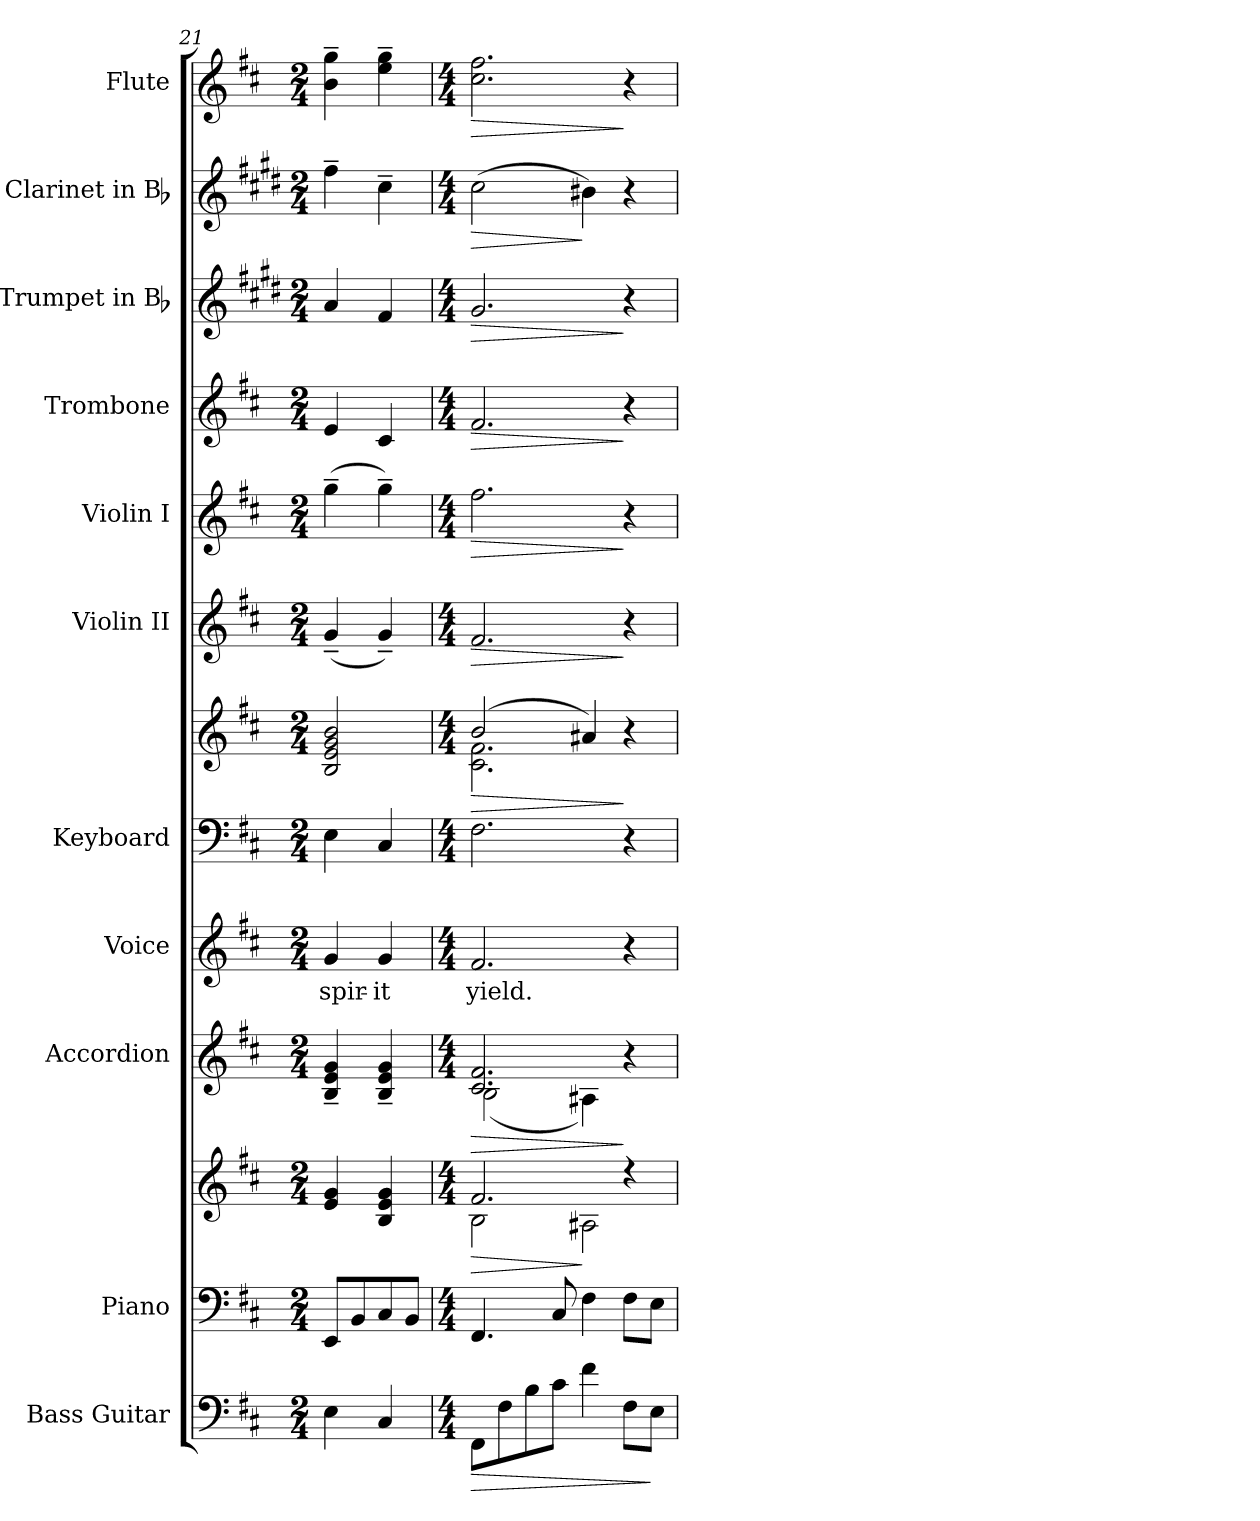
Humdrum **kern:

**kern	**dynam	**kern	**kern	**dynam	**kern	**dynam	**kern	**text	**kern	**kern	**dynam	**kern	**dynam	**kern	**dynam	**kern	**dynam	**kern	**dynam	**kern	**dynam	**kern	**dynam
*part11	*part11	*part10	*part10	*part10	*part9	*part9	*part8	*part8	*part7	*part7	*part7	*part6	*part6	*part5	*part5	*part4	*part4	*part3	*part3	*part2	*part2	*part1	*part1
*staff13	*staff13	*staff12	*staff11	*staff11/12	*staff10	*staff10	*staff9	*staff9	*staff8	*staff7	*staff7/8	*staff6	*staff6	*staff5	*staff5	*staff4	*staff4	*staff3	*staff3	*staff2	*staff2	*staff1	*staff1
*I"Bass Guitar	*	*I"Piano	*	*	*I"Accordion	*	*I"Voice	*	*I"Keyboard	*	*	*I"Violin II	*	*I"Violin I	*	*I"Trombone	*	*I"Trumpet in Bb	*	*I"Clarinet in Bb	*	*I"Flute	*
*I'Bass	*	*I'Pno.	*	*	*I'Accord.	*	*I'Voice	*	*I'Kbd.	*	*	*I'Vln. II	*	*I'Vln. I	*	*I'Tbn.	*	*I'Tpt.	*	*I'Cl.	*	*I'Fl.	*
*clefF4	*	*clefF4	*clefG2	*	*clefG2	*	*clefG2	*	*clefF4	*clefG2	*	*clefG2	*	*clefG2	*	*clefG2	*	*clefG2	*	*clefG2	*	*clefG2	*
*ITrd7c12	*	*	*	*	*	*	*	*	*	*	*	*	*	*	*	*ITrd8c14	*	*ITrd1c2	*	*ITrd1c2	*	*	*
*k[f#c#]	*	*k[f#c#]	*k[f#c#]	*	*k[f#c#]	*	*k[f#c#]	*	*k[f#c#]	*k[f#c#]	*	*k[f#c#]	*	*k[f#c#]	*	*k[f#c#]	*	*k[f#c#]	*	*k[f#c#]	*	*k[f#c#]	*
*b:	*	*b:	*b:	*	*b:	*	*b:	*	*b:	*b:	*	*b:	*	*b:	*	*b:	*	*b:	*	*b:	*	*b:	*
*M2/4	*	*M2/4	*M2/4	*	*M2/4	*	*M2/4	*	*M2/4	*M2/4	*	*M2/4	*	*M2/4	*	*M2/4	*	*M2/4	*	*M2/4	*	*M2/4	*
=21	=21	=21	=21	=21	=21	=21	=21	=21	=21	=21	=21	=21	=21	=21	=21	=21	=21	=21	=21	=21	=21	=21	=21
!	!	!	!	!	!	!	!	!LO:LY:b:color=#000000	!	!	!	!	!	!	!	!	!	!	!	!	!	!	!
4EEi\	.	8EEi/L	4ei/ 4gi	.	4Bi/~ 4ei~ 4gi~	.	4gi/	spir-	4Ei\	2Bi/ 2ei 2gi 2bi	.	(4g~i/	.	(4gg~i\	.	4Ei/	.	4gi/	.	4ee~i\	.	4bi\~ 4ggi~	.
.	.	8BBi/	.	.	.	.	.	.	.	.	.	.	.	.	.	.	.	.	.	.	.	.	.
!	!	!	!	!	!	!	!	!LO:LY:b:color=#000000	!	!	!	!	!	!	!	!	!	!	!	!	!	!	!
4CC#i/	.	8C#i/	4Bi/ 4ei 4gi	.	4Bi/~ 4ei~ 4gi~	.	4gi/	-it	4C#i/	.	.	4g~i/)	.	4gg~i\)	.	4C#i/	.	4ei/	.	4b~i\	.	4eei\~ 4ggi~	.
.	.	8BBi/J	.	.	.	.	.	.	.	.	.	.	.	.	.	.	.	.	.	.	.	.	.
=22	=22	=22	=22	=22	=22	=22	=22	=22	=22	=22	=22	=22	=22	=22	=22	=22	=22	=22	=22	=22	=22	=22	=22
*M4/4	*	*M4/4	*M4/4	*	*M4/4	*	*M4/4	*	*M4/4	*M4/4	*	*M4/4	*	*M4/4	*	*M4/4	*	*M4/4	*	*M4/4	*	*M4/4	*
!	!LO:HP:b	!	!	!LO:HP:b	!	!LO:HP:b	!	!	!	!	!	!	!	!	!	!	!	!	!	!	!	!	!
*	*	*	*^	*	*^	*	*	*	*	*	*	*	*	*	*	*	*	*	*	*	*	*	*
!	!	!	!	!	!	!	!	!	!	!LO:LY:b:color=#000000	!	!	!LO:HP:b	!	!LO:HP:b	!	!LO:HP:b	!	!LO:HP:b	!	!LO:HP:b	!	!LO:HP:b	!	!LO:HP:b
*	*	*	*	*	*	*	*	*	*	*	*	*^	*	*	*	*	*	*	*	*	*	*	*	*	*
8FFF#i\L	>	4.FF#i/	2.f#i/	2Bi\	>	2.c#i/ 2.f#i	(2Bi\	>	2.f#i/	yield.	2.F#i\	(2bi/	2.c#i\ 2.f#i	>	2.f#i/	>	2.ff#i\	>	2.F#i/	>	2.f#i/	>	(2bi\	>	2.cc#i\ 2.ff#i	>
8FF#i\	.	.	.	.	.	.	.	.	.	.	.	.	.	.	.	.	.	.	.	.	.	.	.	.	.	.
8BBi\	.	.	.	.	.	.	.	.	.	.	.	.	.	.	.	.	.	.	.	.	.	.	.	.	.	.
8C#i\J	.	8C#i/	.	.	.	.	.	.	.	.	.	.	.	.	.	.	.	.	.	.	.	.	.	.	.	.
4F#i\	.	4F#i\	.	2A#Xi\	]	.	4A#Xi\)	.	.	.	.	4a#Xi/)	.	.	.	.	.	.	.	.	.	.	4a#Xi\)	]	.	.
8FF#i\L	.	8F#i\L	4r	.	.	4r	4ryy	]	4r	.	4r	4r	4ryy	]	4r	]	4r	]	4r	]	4r	]	4r	.	4r	]
8EEi\J	]	8Ei\J	.	.	.	.	.	.	.	.	.	.	.	.	.	.	.	.	.	.	.	.	.	.	.	.
*	*	*	*v	*v	*	*	*	*	*	*	*	*v	*v	*	*	*	*	*	*	*	*	*	*	*	*	*
*	*	*	*	*	*v	*v	*	*	*	*	*	*	*	*	*	*	*	*	*	*	*	*	*	*
=	=	=	=	=	=	=	=	=	=	=	=	=	=	=	=	=	=	=	=	=	=	=	=
*-	*-	*-	*-	*-	*-	*-	*-	*-	*-	*-	*-	*-	*-	*-	*-	*-	*-	*-	*-	*-	*-	*-	*-
